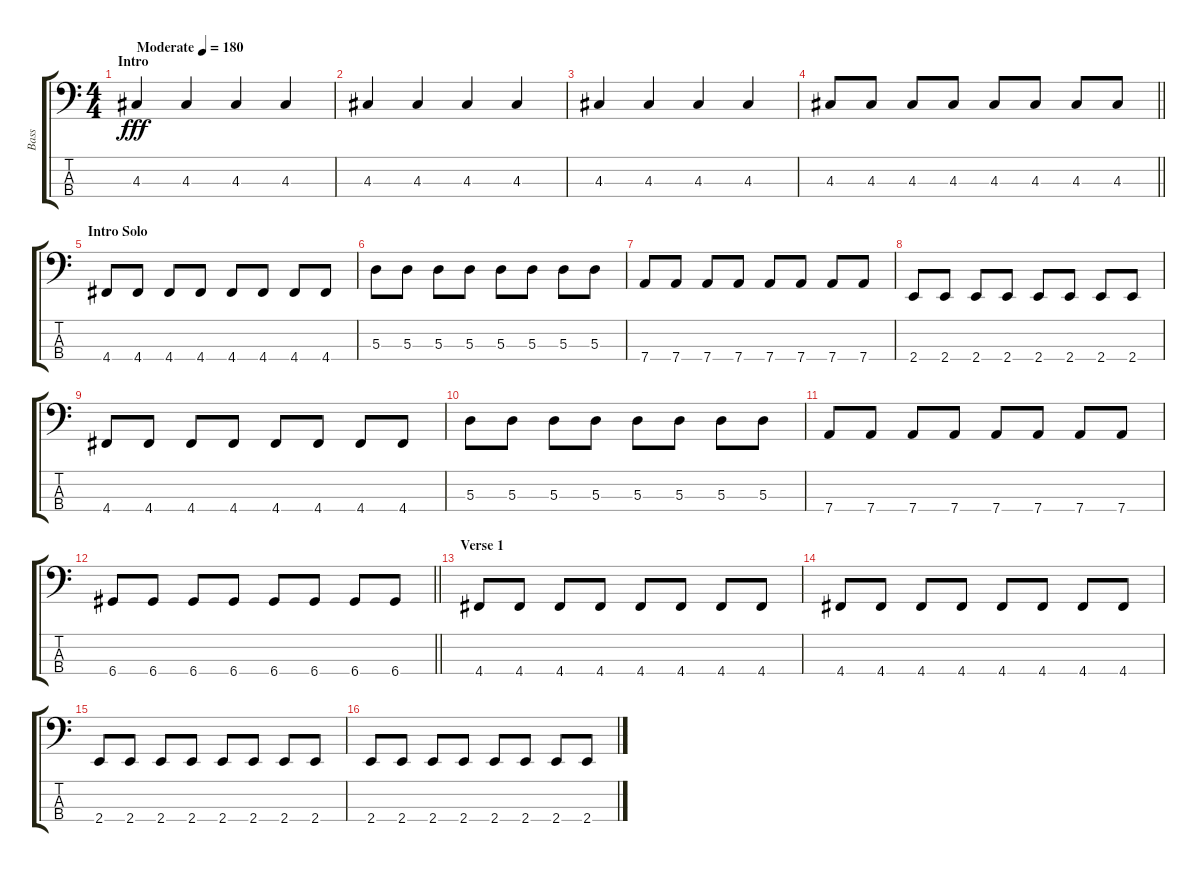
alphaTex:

\track ("Bass" "Bass") {instrument electricbasspick}
\staff {score tabs}
\tuning (G2 D2 A1 D1) {hide}
\ts (4 4)
\section ("" "Intro")
\tempo (180 "Moderate")
\clef f4
\ks c
4.3.4{dy fff instrument electricbasspick} 4.3.4 4.3.4 4.3.4 |
4.3.4 4.3.4 4.3.4 4.3.4 |
4.3.4 4.3.4 4.3.4 4.3.4 |
\barLineRight lightlight
4.3.8 4.3.8 4.3.8 4.3.8 4.3.8 4.3.8 4.3.8 4.3.8 |
\section ("" "Intro Solo")
4.4.8 4.4.8 4.4.8 4.4.8 4.4.8 4.4.8 4.4.8 4.4.8 |
5.3.8 5.3.8 5.3.8 5.3.8 5.3.8 5.3.8 5.3.8 5.3.8 |
7.4.8 7.4.8 7.4.8 7.4.8 7.4.8 7.4.8 7.4.8 7.4.8 |
2.4.8 2.4.8 2.4.8 2.4.8 2.4.8 2.4.8 2.4.8 2.4.8 |
4.4.8 4.4.8 4.4.8 4.4.8 4.4.8 4.4.8 4.4.8 4.4.8 |
5.3.8 5.3.8 5.3.8 5.3.8 5.3.8 5.3.8 5.3.8 5.3.8 |
7.4.8 7.4.8 7.4.8 7.4.8 7.4.8 7.4.8 7.4.8 7.4.8 |
\barLineRight lightlight
6.4.8 6.4.8 6.4.8 6.4.8 6.4.8 6.4.8 6.4.8 6.4.8 |
\section ("" "Verse 1")
4.4.8 4.4.8 4.4.8 4.4.8 4.4.8 4.4.8 4.4.8 4.4.8 |
4.4.8 4.4.8 4.4.8 4.4.8 4.4.8 4.4.8 4.4.8 4.4.8 |
2.4.8 2.4.8 2.4.8 2.4.8 2.4.8 2.4.8 2.4.8 2.4.8 |
2.4.8 2.4.8 2.4.8 2.4.8 2.4.8 2.4.8 2.4.8 2.4.8
